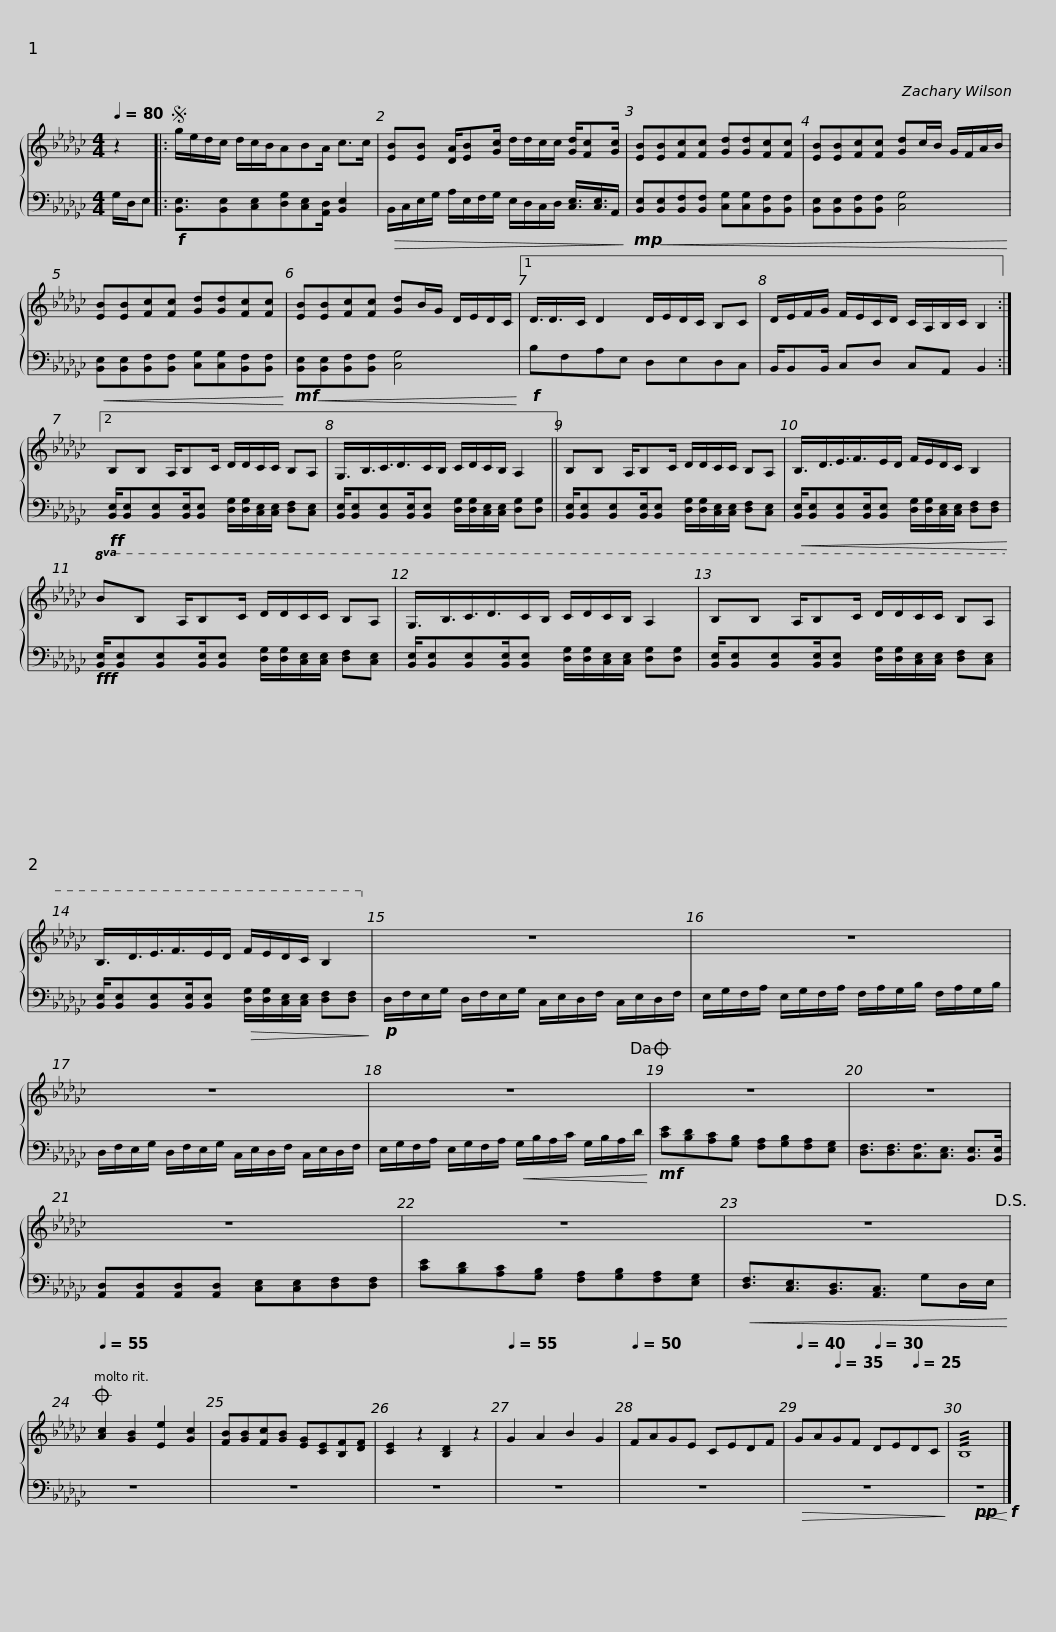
X:1
%%score { 1 | 2 }
L:1/8
Q:1/4=80
M:4/4
I:linebreak $
K:Gb
V:1 treble
V:2 bass
V:1
 z2 |:S g/e/d/c/ d/c/B/ABA/ c>c | [EB][EB] [DA]/[EB][Gc]/ d/d/c/c/ [Gd]/[Fc][Gc]/ | [EB][EB][Fc][Fc] [Gd][Gd][Fc][Fc] | [EB][EB][Fc][Fc] [Gd]c/B/ G/F/A/B/ | %5
 [EB][EB][Fc][Fc] [Gd][Gd][Fc][Fc] | [EB][EB][Fc][Fc] [Gd]B/G/ D/E/D/C/ |1$ D3/4D3/4C/ D2 D/E/D/C/ B,C | D/E/F/G/ F/E/C/D/ C/A,/B,/C/ B,2 :|2$ B,B, A,/B,C/ D/D/C/C/ B,A, | %10
 G,3/4B,3/4C3/4D3/4C/B,/ C/D/C/B,/ A,2 || B,B, A,/B,C/ D/D/C/C/ B,A, | B,3/4D3/4E3/4F3/4E/D/ F/E/D/C/ B,2 |$!8va(! BB A/Bc/ d/d/c/c/ BA | G3/4B3/4c3/4d3/4c/B/ c/d/c/B/ A2 | %15
 BB A/Bc/ d/d/c/c/ BA | B3/4d3/4e3/4f3/4e/d/ f/e/d/c/ B2!8va)! |$ z8 | z8 | z8 | %20
 z8!dacoda! |$ z8 | z8 | z8 | z8 | %25
 z8!D.S.! |$O[Q:1/4=55] [Ac]2 [GB]2 [Ee]2 [Gc]2 | [FB][GB][Fc][GB] [EG][CE][B,F][DF] | [CE]2 z2 [B,D]2 z2 |[Q:1/4=55] G2 A2 B2 G2 | %30
[Q:1/4=50] FAGE CEDF |[Q:1/4=40] GA[Q:1/4=35]GF[Q:1/4=30] DE[Q:1/4=25]DC | !///!B,8 |] %33
V:2
 G,/D,/E, |:!f! [B,,E,]3/2[B,,E,][C,E,][D,G,][C,E,][A,,D,]/ [B,,E,]2 |!>(! B,,/C,/E,/G,/ A,/E,/F,/G,/ E,/D,/C,/D,/ [C,E,]3/4[C,E,]3/4A,,/!>)! |!mp!!<(! [B,,E,][B,,E,][B,,F,][B,,F,] [C,G,][C,G,][B,,F,][B,,F,] | [B,,E,][B,,E,][B,,F,][B,,F,] [C,G,]4!<)! | %5
!<(! [B,,E,][B,,E,][B,,F,][B,,F,] [C,G,][C,G,][B,,F,][B,,F,]!<)! |!mf!!<(! [B,,E,][B,,E,][B,,F,][B,,F,] [C,G,]4!<)! |1$!f! B,F,A,E, D,E,D,C, | B,,/B,,B,,/ C,D, C,A,, B,,2 :|2$!ff! [B,,E,]/[B,,E,][B,,E,][B,,E,]/[B,,E,] [D,G,]/[D,G,]/[C,E,]/[C,E,]/ [D,F,][C,E,] | %10
 [B,,E,]/[B,,E,][B,,E,][B,,E,]/[B,,E,] [D,G,]/[D,G,]/[C,E,]/[C,E,]/ [D,G,][D,G,] || [B,,E,]/[B,,E,][B,,E,][B,,E,]/[B,,E,] [D,G,]/[D,G,]/[C,E,]/[C,E,]/ [D,F,][C,E,] |!<(! [B,,E,]/[B,,E,][B,,E,][B,,E,]/[B,,E,] [D,G,]/[D,G,]/[C,E,]/[C,E,]/ [D,F,][D,F,]!<)! |$!fff! [B,,E,]/[B,,E,][B,,E,][B,,E,]/[B,,E,] [D,G,]/[D,G,]/[C,E,]/[C,E,]/ [D,F,][C,E,] | [B,,E,]/[B,,E,][B,,E,][B,,E,]/[B,,E,] [D,G,]/[D,G,]/[C,E,]/[C,E,]/ [D,G,][D,G,] | %15
 [B,,E,]/[B,,E,][B,,E,][B,,E,]/[B,,E,] [D,G,]/[D,G,]/[C,E,]/[C,E,]/ [D,F,][C,E,] | [B,,E,]/[B,,E,][B,,E,][B,,E,]/[B,,E,]!>(! [D,G,]/[D,G,]/[C,E,]/[C,E,]/ [D,F,][D,F,]!>)! |$!p! D,/F,/E,/G,/ D,/F,/E,/G,/ C,/E,/D,/F,/ C,/E,/D,/F,/ | E,/G,/F,/A,/ E,/G,/F,/A,/ F,/A,/G,/B,/ F,/A,/G,/B,/ | D,/F,/E,/G,/ D,/F,/E,/G,/ C,/E,/D,/F,/ C,/E,/D,/F,/ | %20
 E,/G,/F,/A,/ E,/G,/F,/A,/!<(! G,/B,/A,/C/ G,/B,/A,/D/!<)! |$!mf! [CE][B,D][A,C][G,B,] [F,A,][G,B,][F,A,][E,G,] | [D,F,]3/2[D,F,]3/2[C,F,]3/2[C,E,]3/2 [B,,E,]>[B,,E,] | [A,,D,][A,,D,][A,,D,][A,,D,] [C,E,][C,E,][D,F,][D,F,] | [CE][B,D][A,C][G,B,] [F,A,][G,B,][F,A,][E,G,] | %25
!<(! [D,F,]3/2[C,E,]3/2[B,,D,]3/2[A,,C,]3/2 G,D,/E,/!<)! |$ z8 | z8 | z8 | z8 | %30
 z8 |!>(! z8!>)! |!pp!!<(! z8!<)!!f! |] %33
